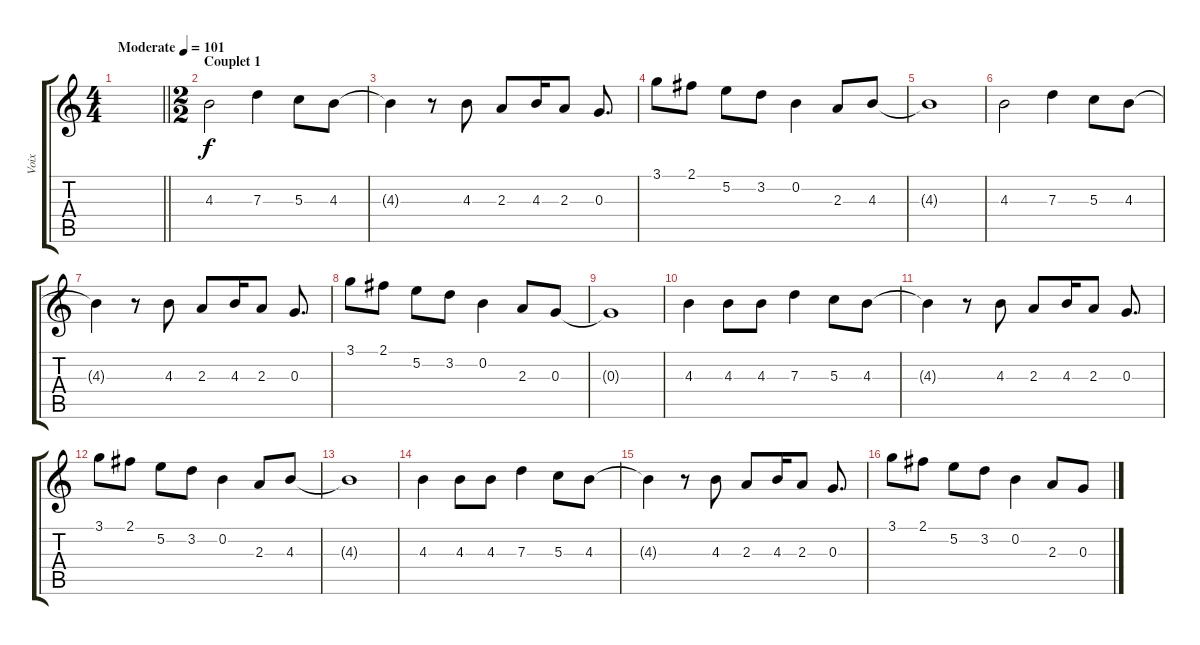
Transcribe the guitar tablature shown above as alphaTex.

\track ("Voix" "Voix") {instrument electricguitarclean}
\staff {score tabs}
\tuning (E4 B3 G3 D3 A2 E2) {hide}
\ts (4 4)
\tempo (101 "Moderate")
\clef g2
\barLineRight lightlight
\ks c
|
\ts (2 2)
\section ("" "Couplet 1")
4.3.2 7.3.4 5.3.8 4.3.8 |
4.3{t}.4 r.8 4.3.8 2.3.8 4.3.16 2.3.8 0.3.8{d} |
3.1.8 2.1.8 5.2.8 3.2.8 0.2.4 2.3.8 4.3.8 |
4.3{t}.1 |
4.3.2 7.3.4 5.3.8 4.3.8 |
4.3{t}.4 r.8 4.3.8 2.3.8 4.3.16 2.3.8 0.3.8{d} |
3.1.8 2.1.8 5.2.8 3.2.8 0.2.4 2.3.8 0.3.8 |
0.3{t}.1 |
4.3.4 4.3.8 4.3.8 7.3.4 5.3.8 4.3.8 |
4.3{t}.4 r.8 4.3.8 2.3.8 4.3.16 2.3.8 0.3.8{d} |
3.1.8 2.1.8 5.2.8 3.2.8 0.2.4 2.3.8 4.3.8 |
4.3{t}.1 |
4.3.4 4.3.8 4.3.8 7.3.4 5.3.8 4.3.8 |
4.3{t}.4 r.8 4.3.8 2.3.8 4.3.16 2.3.8 0.3.8{d} |
3.1.8 2.1.8 5.2.8 3.2.8 0.2.4 2.3.8 0.3.8
